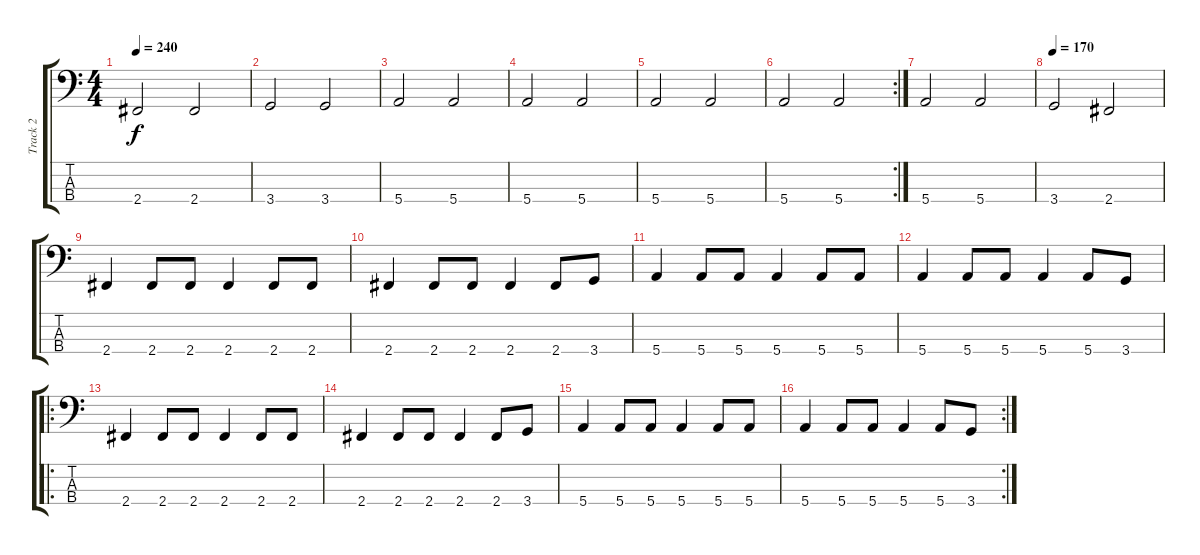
\track ("Track 2" "Track 2") {instrument electricbasspick}
\staff {score tabs}
\tuning (G2 D2 A1 E1) {hide}
\ts (4 4)
\tempo 240
\clef f4
\ks c
2.4{t}.2{dy f} 2.4.2 |
3.4.2 3.4.2 |
5.4.2 5.4.2 |
5.4.2 5.4.2 |
5.4.2 5.4.2 |
\rc 2
5.4.2 5.4.2 |
5.4.2 5.4.2 |
\tempo 170
3.4.2 2.4.2 |
2.4.4{volume 14} 2.4.8 2.4.8 2.4.4 2.4.8 2.4.8 |
2.4.4 2.4.8 2.4.8 2.4.4 2.4.8 3.4.8 |
5.4.4 5.4.8 5.4.8 5.4.4 5.4.8 5.4.8 |
5.4.4 5.4.8 5.4.8 5.4.4 5.4.8 3.4.8 |
\ro
2.4.4 2.4.8 2.4.8 2.4.4 2.4.8 2.4.8 |
2.4.4 2.4.8 2.4.8 2.4.4 2.4.8 3.4.8 |
5.4.4 5.4.8 5.4.8 5.4.4 5.4.8 5.4.8 |
\rc 2
5.4.4 5.4.8 5.4.8 5.4.4 5.4.8 3.4.8
